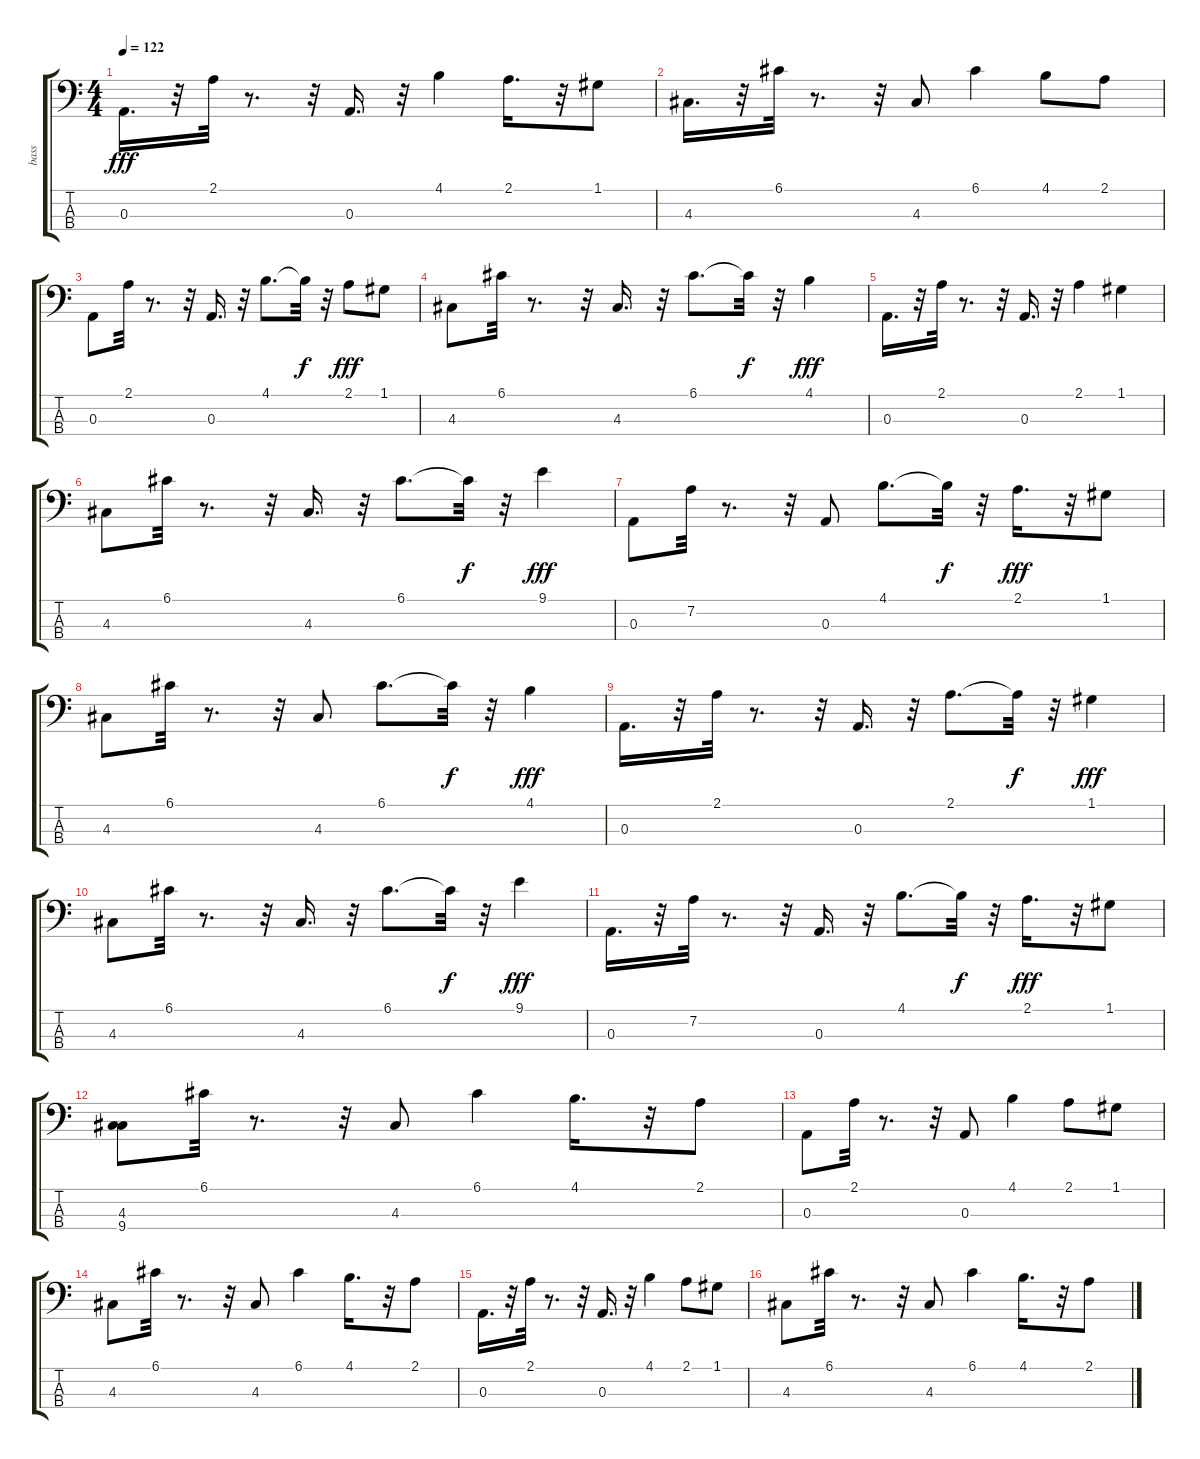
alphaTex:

\track ("bass" "bass") {instrument fretlessbass}
\staff {score tabs}
\tuning (G2 D2 A1 E1) {hide}
\ts (4 4)
\tempo 122
\clef f4
\ks c
0.3.16{d dy fff} r.32 2.1.32 r.8{d} r.32 0.3.16{d} r.32 4.1.4 2.1.16{d} r.32 1.1.8 |
4.3.16{d} r.32 6.1.32 r.8{d} r.32 4.3.8 6.1.4 4.1.8 2.1.8 |
0.3.8 2.1.32 r.8{d} r.32 0.3.16{d} r.32 4.1.8{d} 4.1{t}.32{dy f} r.32 2.1.8{dy fff} 1.1.8 |
4.3.8 6.1.32 r.8{d} r.32 4.3.16{d} r.32 6.1.8{d} 6.1{t}.32{dy f} r.32 4.1.4{dy fff} |
0.3.16{d} r.32 2.1.32 r.8{d} r.32 0.3.16{d} r.32 2.1.4 1.1.4 |
4.3.8 6.1.32 r.8{d} r.32 4.3.16{d} r.32 6.1.8{d} 6.1{t}.32{dy f} r.32 9.1.4{dy fff} |
0.3.8 7.2.32 r.8{d} r.32 0.3.8 4.1.8{d} 4.1{t}.32{dy f} r.32 2.1.16{d dy fff} r.32 1.1.8 |
4.3.8 6.1.32 r.8{d} r.32 4.3.8 6.1.8{d} 6.1{t}.32{dy f} r.32 4.1.4{dy fff} |
0.3.16{d} r.32 2.1.32 r.8{d} r.32 0.3.16{d} r.32 2.1.8{d} 2.1{t}.32{dy f} r.32 1.1.4{dy fff} |
4.3.8 6.1.32 r.8{d} r.32 4.3.16{d} r.32 6.1.8{d} 6.1{t}.32{dy f} r.32 9.1.4{dy fff} |
0.3.16{d} r.32 7.2.32 r.8{d} r.32 0.3.16{d} r.32 4.1.8{d} 4.1{t}.32{dy f} r.32 2.1.16{d dy fff} r.32 1.1.8 |
(4.3 9.4).8 6.1.32 r.8{d} r.32 4.3.8 6.1.4 4.1.16{d} r.32 2.1.8 |
0.3.8 2.1.32 r.8{d} r.32 0.3.8 4.1.4 2.1.8 1.1.8 |
4.3.8 6.1.32 r.8{d} r.32 4.3.8 6.1.4 4.1.16{d} r.32 2.1.8 |
0.3.16{d} r.32 2.1.32 r.8{d} r.32 0.3.16{d} r.32 4.1.4 2.1.8 1.1.8 |
4.3.8 6.1.32 r.8{d} r.32 4.3.8 6.1.4 4.1.16{d} r.32 2.1.8
